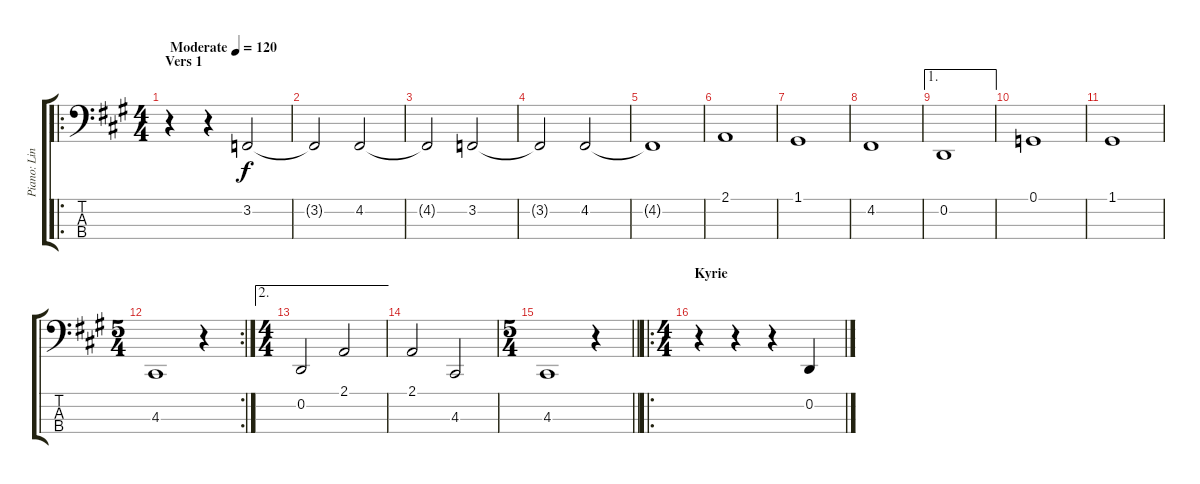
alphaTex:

\track ("Piano: Linke Hand" "Piano: Lin") {instrument acousticgrandpiano}
\staff {score tabs}
\tuning (G2 D2 A1 E1) {hide}
\ro
\ts (4 4)
\section ("" "Vers 1")
\tempo (120 "Moderate")
\clef f4
\ks a
r.4{dy f instrument acousticgrandpiano} r.4 3.2.2 |
3.2{t}.2 4.2.2 |
4.2{t}.2 3.2.2 |
3.2{t}.2 4.2.2 |
4.2{t}.1 |
2.1.1 |
1.1.1 |
4.2.1 |
\ae 1
0.2.1 |
0.1.1 |
1.1.1 |
\rc 2
\ts (5 4)
4.3.1 r.4 |
\ae 2
\ts (4 4)
0.2.2 2.1.2 |
2.1.2 4.3.2 |
\ts (5 4)
\barLineRight lightlight
4.3.1 r.4 |
\ro
\ts (4 4)
\section ("" "Kyrie")
r.4 r.4 r.4 0.2.4
